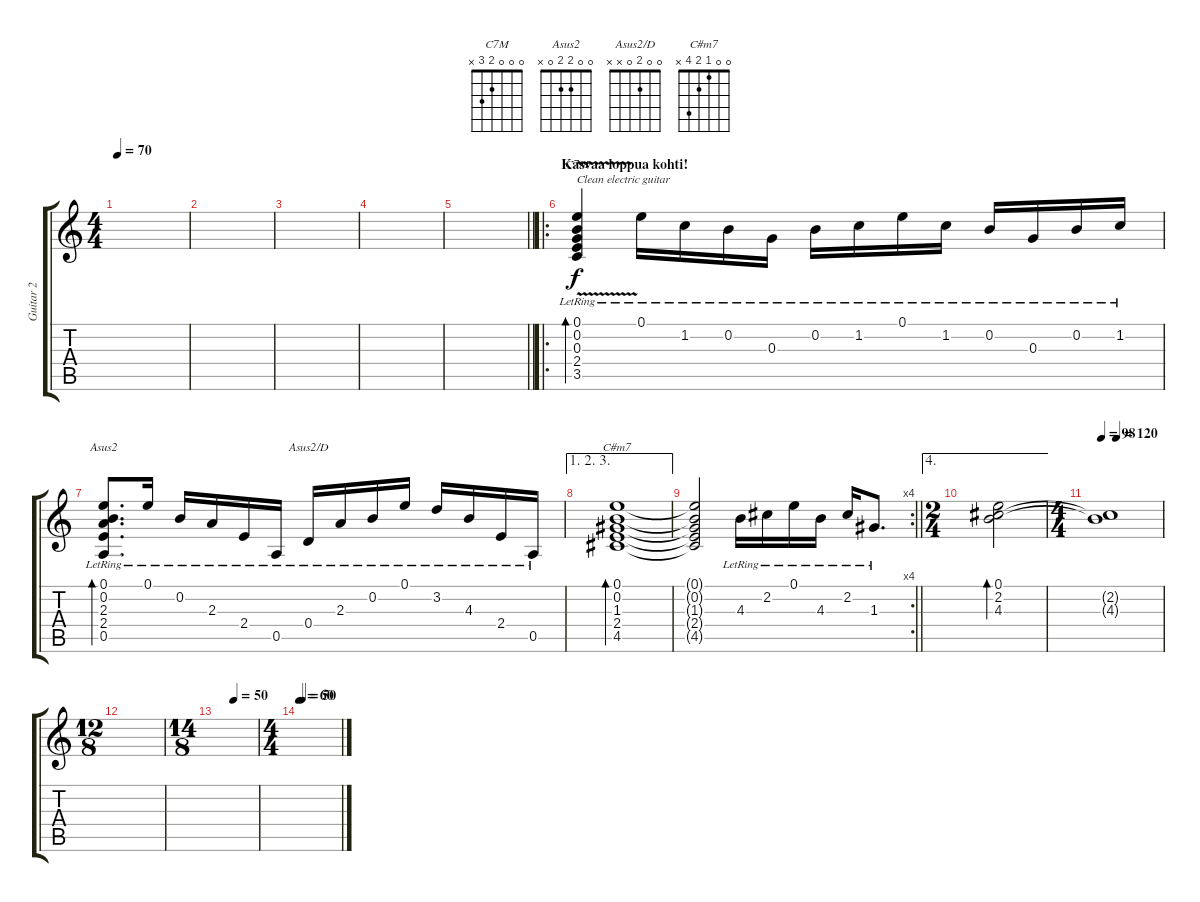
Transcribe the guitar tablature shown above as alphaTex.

\track ("Guitar 2" "Guitar 2") {instrument acousticguitarsteel}
\staff {score tabs}
\tuning (E4 B3 G3 D3 A2 E2) {hide}
\chord ("C7M" 0 0 0 2 3 x)
\chord ("Asus2" 0 0 2 2 0 x)
\chord ("Asus2/D" 0 0 2 0 x x)
\chord ("C#m7" 0 0 1 2 4 x)
\ts (4 4)
\tempo 70
\clef g2
\ks c
|
|
|
|
\barLineRight lightlight
|
\ro
\section ("" "Kasvaa loppua kohti!")
(0.1{lr} 0.2{lr} 0.3{lr} 2.4{v lr} 3.5{lr}).4{bd 480 ch "C7M" txt "Clean electric guitar" volume 10 instrument electricguitarclean} 0.1{lr}.16 1.2{lr}.16 0.2{lr}.16 0.3{lr}.16 0.2{lr}.16 1.2{lr}.16 0.1{lr}.16 1.2{lr}.16 0.2{lr}.16 0.3{lr}.16 0.2{lr}.16 1.2{lr}.16 |
(0.1{lr} 0.2{lr} 2.3{lr} 2.4{lr} 0.5{lr}).8{d bd 480 ch "Asus2"} 0.1{lr}.16 0.2{lr}.16 2.3{lr}.16 2.4{lr}.16 0.5{lr}.16 0.4{lr}.16{ch "Asus2/D"} 2.3{lr}.16 0.2{lr}.16 0.1{lr}.16 3.2{lr}.16 4.3{lr}.16 2.4{lr}.16 0.5{lr}.16 |
\ae (1 2 3)
(0.1 0.2 1.3 2.4 4.5).1{bd 60 ch "C#m7"} |
\rc 4
\barLineRight lightlight
(0.1{t} 0.2{t} 1.3{t} 2.4{t} 4.5{t}).2 4.3{lr}.16 2.2{lr}.16 0.1{lr}.16 4.3{lr}.16 2.2{lr}.16 1.3{lr}.8{d} |
\ae 4
\ts (2 4)
(0.1 2.2 4.3).2{bd 480} |
\ts (4 4)
\tempo 98
\tempo (120 0.25)
(2.2{t} 4.3{t}).1 |
\ts (12 8)
|
\ts (14 8)
\tempo (50 0.42857142857142855)
|
\ts (4 4)
\tempo 60
\tempo (50 0.0625)
